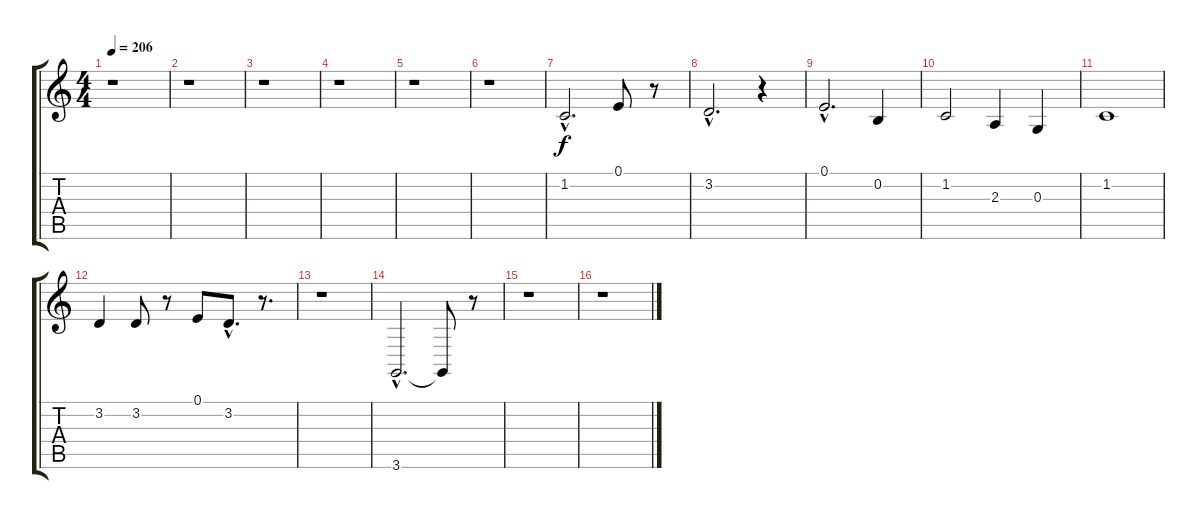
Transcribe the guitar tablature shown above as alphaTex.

\track "" {instrument trombone}
\staff {score tabs}
\tuning (E4 B3 G3 D3 A2 E2) {hide}
\ts (4 4)
\tempo 206
\clef g2
\ks c
r.1{dy f} |
r.1 |
r.1 |
r.1 |
r.1 |
r.1 |
1.2{hac}.2{d} 0.1.8 r.8 |
3.2{hac}.2{d} r.4 |
0.1{hac}.2{d} 0.2.4 |
1.2.2 2.3.4 0.3.4 |
1.2.1 |
3.2.4 3.2.8 r.8 0.1.8 3.2{hac}.8{d} r.8{d} |
r.1 |
3.6{hac}.2{d} 3.6{t}.8 r.8 |
r.1 |
r.1
